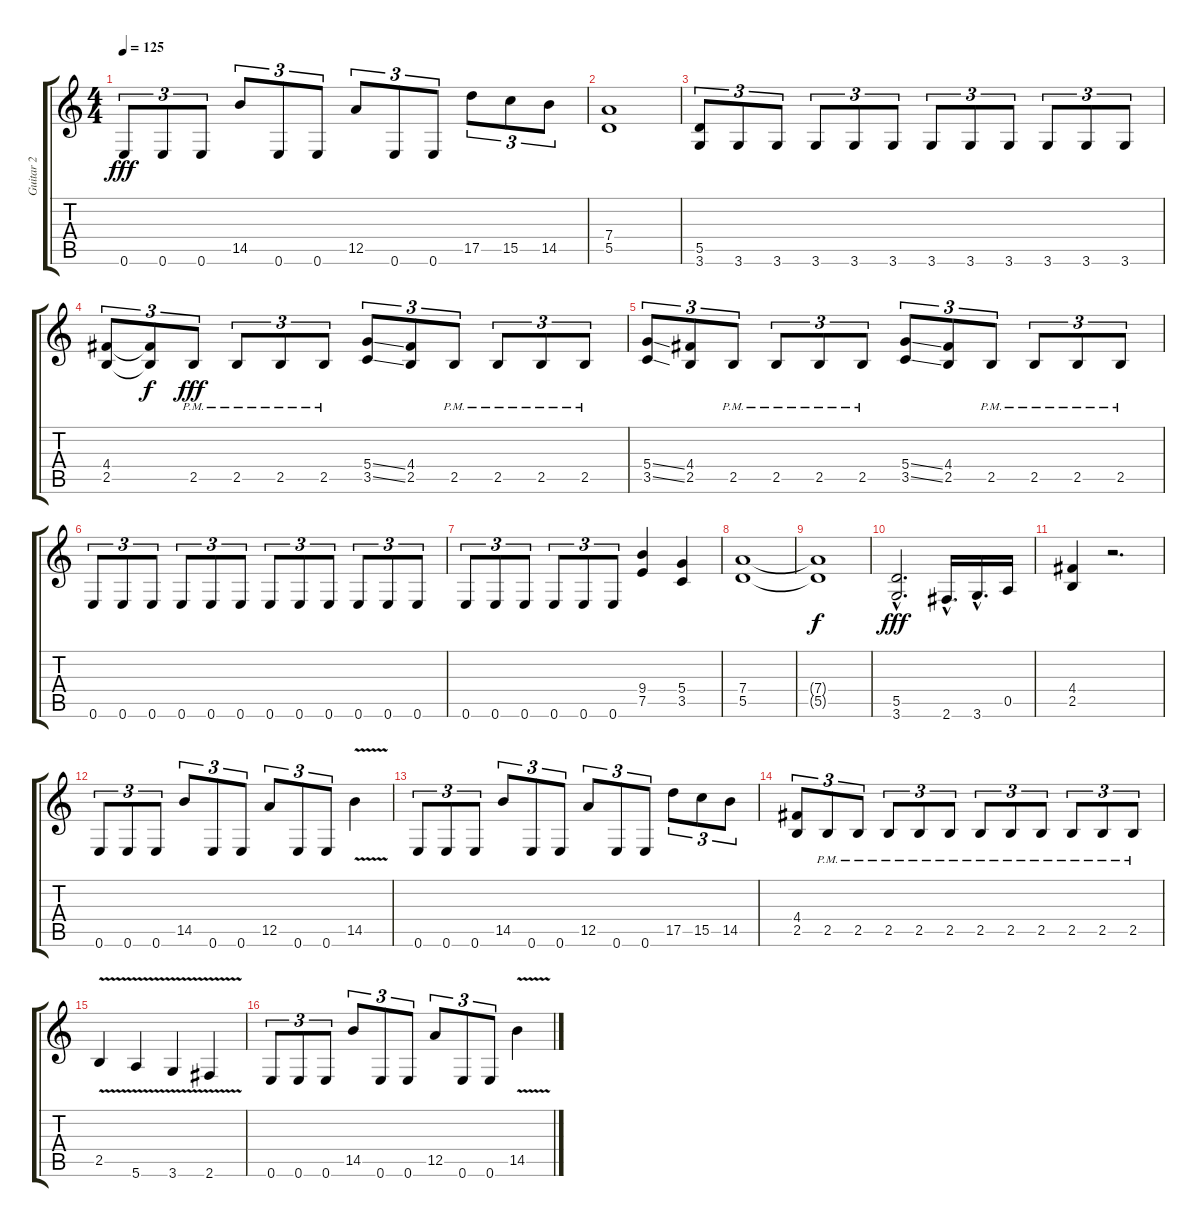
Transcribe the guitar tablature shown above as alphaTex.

\track ("Guitar 2" "Guitar 2") {instrument distortionguitar}
\staff {score tabs}
\tuning (E4 B3 G3 D3 A2 E2) {hide}
\ts (4 4)
\tempo 125
\clef g2
\ks c
0.6.8{tu (3 2) dy fff} 0.6.8{tu (3 2)} 0.6.8{tu (3 2)} 14.5.8{tu (3 2)} 0.6.8{tu (3 2)} 0.6.8{tu (3 2)} 12.5.8{tu (3 2)} 0.6.8{tu (3 2)} 0.6.8{tu (3 2)} 17.5.8{tu (3 2)} 15.5.8{tu (3 2)} 14.5.8{tu (3 2)} |
(7.4 5.5).1 |
(5.5 3.6).8{tu (3 2)} 3.6.8{tu (3 2)} 3.6.8{tu (3 2)} 3.6.8{tu (3 2)} 3.6.8{tu (3 2)} 3.6.8{tu (3 2)} 3.6.8{tu (3 2)} 3.6.8{tu (3 2)} 3.6.8{tu (3 2)} 3.6.8{tu (3 2)} 3.6.8{tu (3 2)} 3.6.8{tu (3 2)} |
(4.4 2.5).8{tu (3 2)} (4.4{t} 2.5{t}).8{tu (3 2) dy f} 2.5{pm}.8{tu (3 2) dy fff} 2.5{pm}.8{tu (3 2)} 2.5{pm}.8{tu (3 2)} 2.5{pm}.8{tu (3 2)} (5.4{ss} 3.5{ss}).8{tu (3 2)} (4.4 2.5).8{tu (3 2)} 2.5{pm}.8{tu (3 2)} 2.5{pm}.8{tu (3 2)} 2.5{pm}.8{tu (3 2)} 2.5{pm}.8{tu (3 2)} |
(5.4{ss} 3.5{ss}).8{tu (3 2)} (4.4 2.5).8{tu (3 2)} 2.5{pm}.8{tu (3 2)} 2.5{pm}.8{tu (3 2)} 2.5{pm}.8{tu (3 2)} 2.5{pm}.8{tu (3 2)} (5.4{ss} 3.5{ss}).8{tu (3 2)} (4.4 2.5).8{tu (3 2)} 2.5{pm}.8{tu (3 2)} 2.5{pm}.8{tu (3 2)} 2.5{pm}.8{tu (3 2)} 2.5{pm}.8{tu (3 2)} |
0.6.8{tu (3 2)} 0.6.8{tu (3 2)} 0.6.8{tu (3 2)} 0.6.8{tu (3 2)} 0.6.8{tu (3 2)} 0.6.8{tu (3 2)} 0.6.8{tu (3 2)} 0.6.8{tu (3 2)} 0.6.8{tu (3 2)} 0.6.8{tu (3 2)} 0.6.8{tu (3 2)} 0.6.8{tu (3 2)} |
0.6.8{tu (3 2)} 0.6.8{tu (3 2)} 0.6.8{tu (3 2)} 0.6.8{tu (3 2)} 0.6.8{tu (3 2)} 0.6.8{tu (3 2)} (9.4 7.5).4 (5.4 3.5).4 |
(7.4 5.5).1 |
(7.4{t} 5.5{t}).1{dy f} |
(5.5{hac} 3.6{hac}).2{d dy fff} 2.6{hac}.16{d} 3.6{hac}.16{d} 0.5.16 |
(4.4 2.5).4 r.2{d} |
0.6.8{tu (3 2)} 0.6.8{tu (3 2)} 0.6.8{tu (3 2)} 14.5.8{tu (3 2)} 0.6.8{tu (3 2)} 0.6.8{tu (3 2)} 12.5.8{tu (3 2)} 0.6.8{tu (3 2)} 0.6.8{tu (3 2)} 14.5{v}.4 |
0.6.8{tu (3 2)} 0.6.8{tu (3 2)} 0.6.8{tu (3 2)} 14.5.8{tu (3 2)} 0.6.8{tu (3 2)} 0.6.8{tu (3 2)} 12.5.8{tu (3 2)} 0.6.8{tu (3 2)} 0.6.8{tu (3 2)} 17.5.8{tu (3 2)} 15.5.8{tu (3 2)} 14.5.8{tu (3 2)} |
(4.4 2.5).8{tu (3 2)} 2.5{pm}.8{tu (3 2)} 2.5{pm}.8{tu (3 2)} 2.5{pm}.8{tu (3 2)} 2.5{pm}.8{tu (3 2)} 2.5{pm}.8{tu (3 2)} 2.5{pm}.8{tu (3 2)} 2.5{pm}.8{tu (3 2)} 2.5{pm}.8{tu (3 2)} 2.5{pm}.8{tu (3 2)} 2.5{pm}.8{tu (3 2)} 2.5{pm}.8{tu (3 2)} |
2.5{v}.4 5.6{v}.4 3.6{v}.4 2.6{v}.4 |
0.6.8{tu (3 2)} 0.6.8{tu (3 2)} 0.6.8{tu (3 2)} 14.5.8{tu (3 2)} 0.6.8{tu (3 2)} 0.6.8{tu (3 2)} 12.5.8{tu (3 2)} 0.6.8{tu (3 2)} 0.6.8{tu (3 2)} 14.5{v}.4
